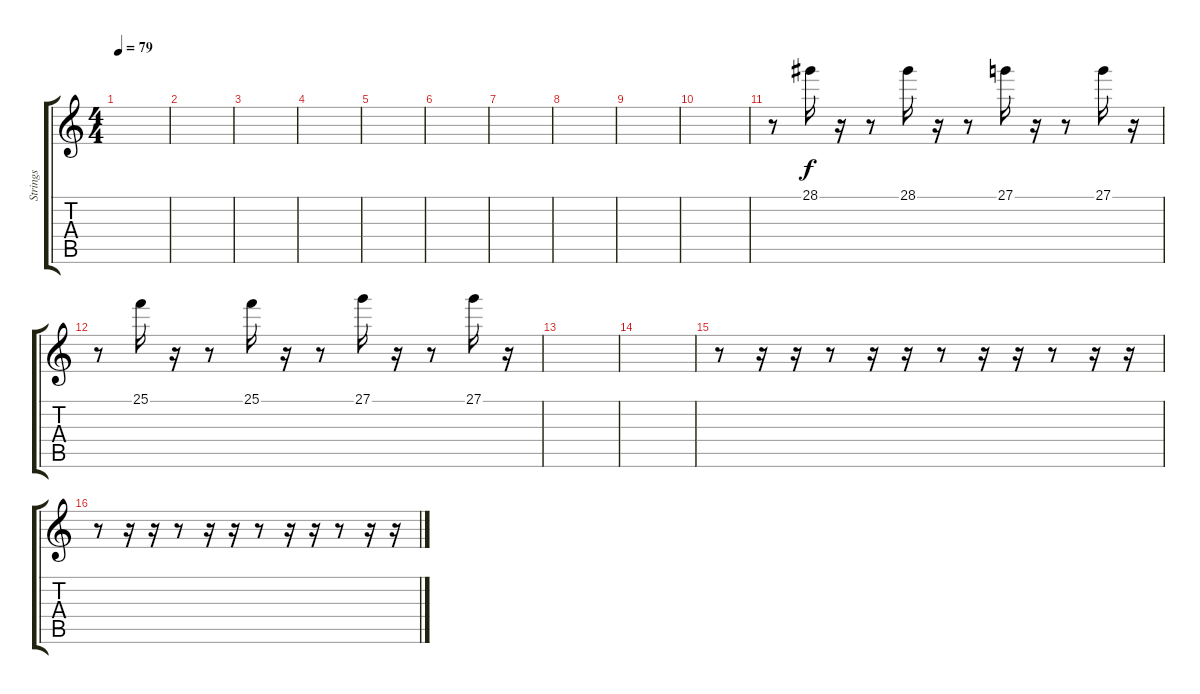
\track ("Strings" "Strings") {instrument synthstrings1}
\staff {score tabs}
\tuning (E4 B3 G3 D3 A2 E2) {hide}
\ts (4 4)
\tempo 79
\clef g2
\ks c
|
|
|
|
|
|
|
|
|
|
r.8 28.1.16 r.16 r.8 28.1.16 r.16 r.8 27.1.16 r.16 r.8 27.1.16 r.16 |
r.8 25.1.16 r.16 r.8 25.1.16 r.16 r.8 27.1.16 r.16 r.8 27.1.16 r.16 |
|
|
r.8 r.16 r.16 r.8 r.16 r.16 r.8 r.16 r.16 r.8 r.16 r.16 |
r.8 r.16 r.16 r.8 r.16 r.16 r.8 r.16 r.16 r.8 r.16 r.16
